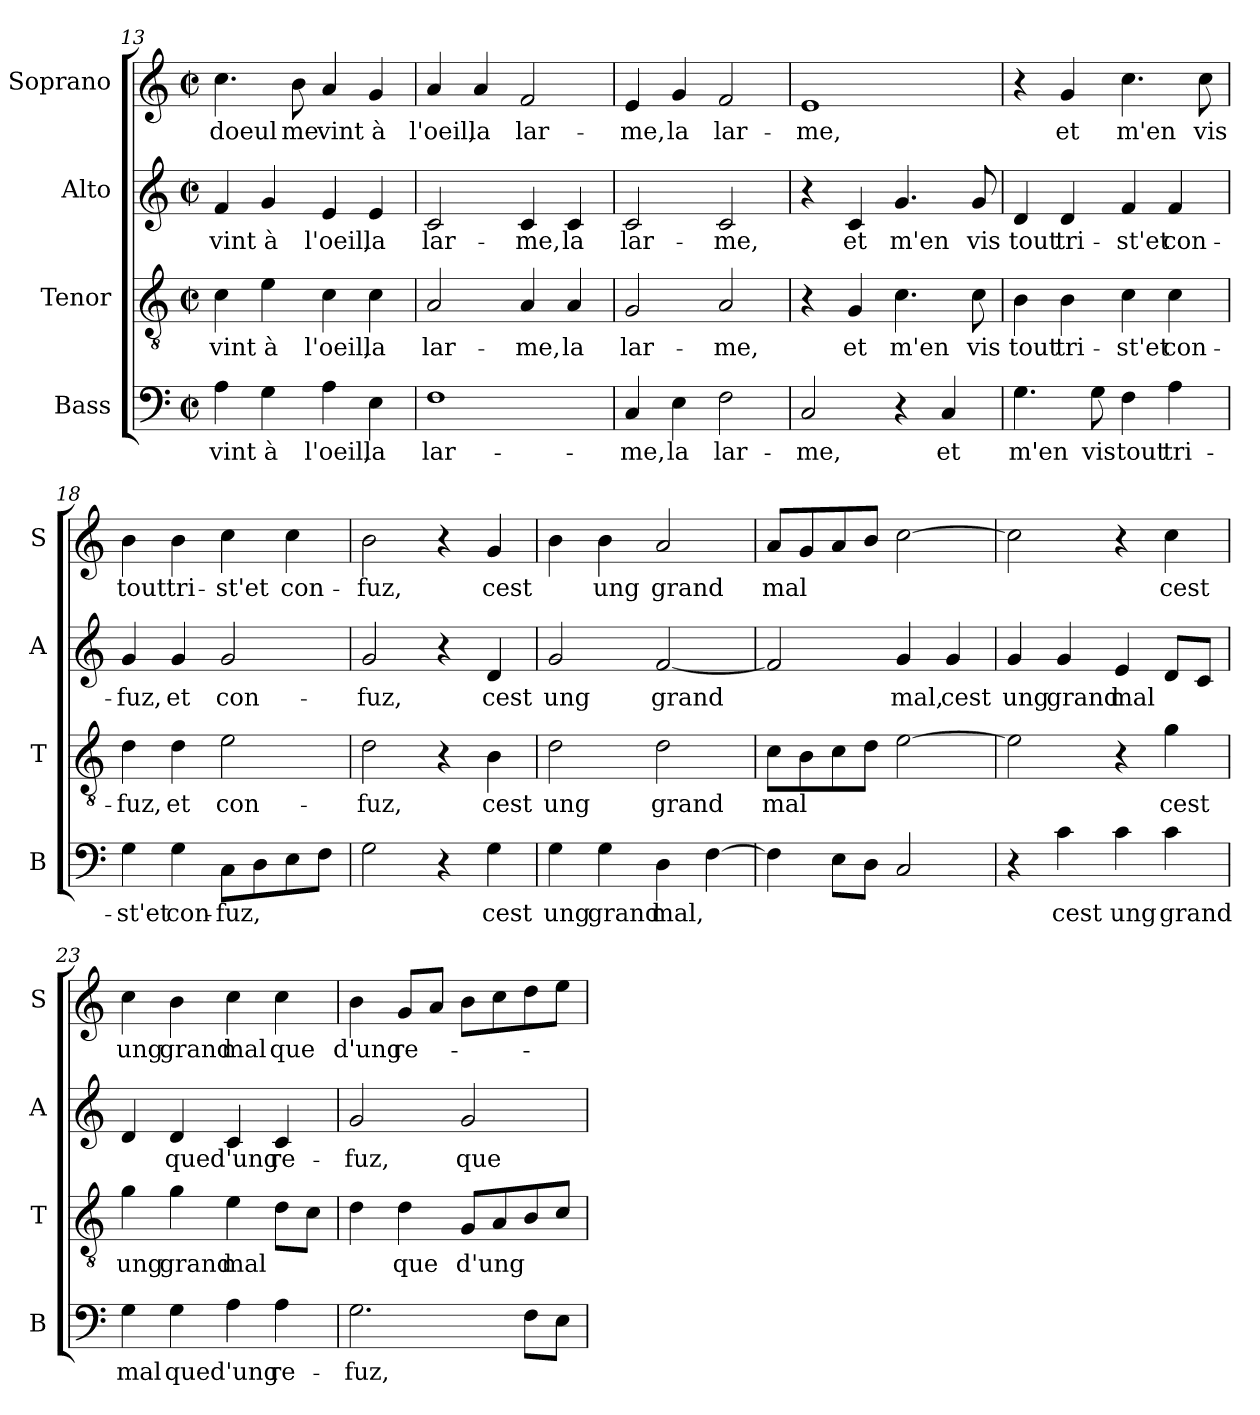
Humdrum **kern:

**kern	**text	**kern	**text	**kern	**text	**kern	**text
*part4	*part4	*part3	*part3	*part2	*part2	*part1	*part1
*staff4	*staff4	*staff3	*staff3	*staff2	*staff2	*staff1	*staff1
*I"Bass	*	*I"Tenor	*	*I"Alto	*	*I"Soprano	*
*I'B	*	*I'T	*	*I'A	*	*I'S	*
*clefF4	*	*clefGv2	*	*clefG2	*	*clefG2	*
*k[]	*	*k[]	*	*k[]	*	*k[]	*
*C:	*	*C:	*	*C:	*	*C:	*
*M2/2	*	*M2/2	*	*M2/2	*	*M2/2	*
*met(c|)	*	*met(c|)	*	*met(c|)	*	*met(c|)	*
=13	=13	=13	=13	=13	=13	=13	=13
!	!LO:LY:b	!	!LO:LY:b	!	!LO:LY:b	!	!LO:LY:b
4A\	vint	4c\	vint	4f/	vint	4.cc\	doeul
!	!LO:LY:b	!	!LO:LY:b	!	!LO:LY:b	!	!
4G\	à	4e\	à	4g/	à	.	.
!	!	!	!	!	!	!	!LO:LY:b
.	.	.	.	.	.	8b\	me
!	!LO:LY:b	!	!LO:LY:b	!	!LO:LY:b	!	!LO:LY:b
4A\	l'oeil,	4c\	l'oeil,	4e/	l'oeil,	4a/	vint
!	!LO:LY:b	!	!LO:LY:b	!	!LO:LY:b	!	!LO:LY:b
4E\	la	4c\	la	4e/	la	4g/	à
=14	=14	=14	=14	=14	=14	=14	=14
!	!LO:LY:b	!	!LO:LY:b	!	!LO:LY:b	!	!LO:LY:b
1F	lar-	2A/	lar-	2c/	lar-	4a/	l'oeil,
!	!	!	!	!	!	!	!LO:LY:b
.	.	.	.	.	.	4a/	la
!	!	!	!LO:LY:b	!	!LO:LY:b	!	!LO:LY:b
.	.	4A/	-me,	4c/	-me,	2f/	lar-
!	!	!	!LO:LY:b	!	!LO:LY:b	!	!
.	.	4A/	la	4c/	la	.	.
=15	=15	=15	=15	=15	=15	=15	=15
!	!LO:LY:b	!	!LO:LY:b	!	!LO:LY:b	!	!LO:LY:b
4C/	-me,	2G/	lar-	2c/	lar-	4e/	-me,
!	!LO:LY:b	!	!	!	!	!	!LO:LY:b
4E\	la	.	.	.	.	4g/	la
!	!LO:LY:b	!	!LO:LY:b	!	!LO:LY:b	!	!LO:LY:b
2F\	lar-	2A/	-me,	2c/	-me,	2f/	lar-
=16	=16	=16	=16	=16	=16	=16	=16
!	!LO:LY:b	!	!	!	!	!	!LO:LY:b
2C/	-me,	4r	.	4r	.	1e	-me,
!	!	!	!LO:LY:b	!	!LO:LY:b	!	!
.	.	4G/	et	4c/	et	.	.
!	!	!	!LO:LY:b	!	!LO:LY:b	!	!
4r	.	4.c\	m'en	4.g/	m'en	.	.
!	!LO:LY:b	!	!	!	!	!	!
4C/	et	.	.	.	.	.	.
!	!	!	!LO:LY:b	!	!LO:LY:b	!	!
.	.	8c\	vis	8g/	vis	.	.
!!LO:LB:g=z
=17	=17	=17	=17	=17	=17	=17	=17
!	!LO:LY:b	!	!LO:LY:b	!	!LO:LY:b	!	!
4.G\	m'en	4B\	tout	4d/	tout	4r	.
!	!	!	!LO:LY:b	!	!LO:LY:b	!	!LO:LY:b
.	.	4B\	tri-	4d/	tri-	4g/	et
!	!LO:LY:b	!	!	!	!	!	!
8G\	vis	.	.	.	.	.	.
!	!LO:LY:b	!	!LO:LY:b	!	!LO:LY:b	!	!LO:LY:b
4F\	tout	4c\	-st'et	4f/	-st'et	4.cc\	m'en
!	!LO:LY:b	!	!LO:LY:b	!	!LO:LY:b	!	!
4A\	tri-	4c\	con-	4f/	con-	.	.
!	!	!	!	!	!	!	!LO:LY:b
.	.	.	.	.	.	8cc\	vis
=18	=18	=18	=18	=18	=18	=18	=18
!	!LO:LY:b	!	!LO:LY:b	!	!LO:LY:b	!	!LO:LY:b
4G\	-st'et	4d\	-fuz,	4g/	-fuz,	4b\	tout
!	!LO:LY:b	!	!LO:LY:b	!	!LO:LY:b	!	!LO:LY:b
4G\	con-	4d\	et	4g/	et	4b\	tri-
!	!LO:LY:b	!	!LO:LY:b	!	!LO:LY:b	!	!LO:LY:b
8C\L	-fuz,	2e\	con-	2g/	con-	4cc\	-st'et
8D\	.	.	.	.	.	.	.
!	!	!	!	!	!	!	!LO:LY:b
8E\	.	.	.	.	.	4cc\	con-
8F\J	.	.	.	.	.	.	.
=19	=19	=19	=19	=19	=19	=19	=19
!	!	!	!LO:LY:b	!	!LO:LY:b	!	!LO:LY:b
2G\	.	2d\	-fuz,	2g/	-fuz,	2b\	-fuz,
4r	.	4r	.	4r	.	4r	.
!	!LO:LY:b	!	!LO:LY:b	!	!LO:LY:b	!	!LO:LY:b
4G\	cest	4B\	cest	4d/	cest	4g/	cest
=20	=20	=20	=20	=20	=20	=20	=20
!	!LO:LY:b	!	!LO:LY:b	!	!LO:LY:b	!	!
4G\	ung	2d\	ung	2g/	ung	4b\	.
!	!LO:LY:b	!	!	!	!	!	!LO:LY:b
4G\	grand	.	.	.	.	4b\	ung
!	!LO:LY:b	!	!LO:LY:b	!	!LO:LY:b	!	!LO:LY:b
4D\	mal,	2d\	grand	[2f/	grand	2a/	grand
[4F\	.	.	.	.	.	.	.
=21	=21	=21	=21	=21	=21	=21	=21
!	!	!	!LO:LY:b	!	!	!	!LO:LY:b
4F\]	.	8c\L	mal	2f/]	.	8a/L	mal
.	.	8B\	.	.	.	8g/	.
8E\L	.	8c\	.	.	.	8a/	.
8D\J	.	8d\J	.	.	.	8b/J	.
!	!	!	!	!	!LO:LY:b	!	!
2C/	.	[2e\	.	4g/	mal,	[2cc\	.
!	!	!	!	!	!LO:LY:b	!	!
.	.	.	.	4g/	cest	.	.
!!LO:LB:g=z
=22	=22	=22	=22	=22	=22	=22	=22
!	!	!	!	!	!LO:LY:b	!	!
4r	.	2e\]	.	4g/	ung	2cc\]	.
!	!LO:LY:b	!	!	!	!LO:LY:b	!	!
4c\	cest	.	.	4g/	grand	.	.
!	!LO:LY:b	!	!	!	!LO:LY:b	!	!
4c\	ung	4r	.	4e/	mal	4r	.
!	!LO:LY:b	!	!LO:LY:b	!	!	!	!LO:LY:b
4c\	grand	4g\	cest	8d/L	.	4cc\	cest
.	.	.	.	8c/J	.	.	.
=23	=23	=23	=23	=23	=23	=23	=23
!	!LO:LY:b	!	!LO:LY:b	!	!	!	!LO:LY:b
4G\	mal	4g\	ung	4d/	.	4cc\	ung
!	!LO:LY:b	!	!LO:LY:b	!	!LO:LY:b	!	!LO:LY:b
4G\	que	4g\	grand	4d/	que	4b\	grand
!	!LO:LY:b	!	!LO:LY:b	!	!LO:LY:b	!	!LO:LY:b
4A\	d'ung	4e\	mal	4c/	d'ung	4cc\	mal
!	!LO:LY:b	!	!	!	!LO:LY:b	!	!LO:LY:b
4A\	re-	8d\L	.	4c/	re-	4cc\	que
.	.	8c\J	.	.	.	.	.
=24	=24	=24	=24	=24	=24	=24	=24
!	!LO:LY:b	!	!	!	!LO:LY:b	!	!LO:LY:b
2.G\	-fuz,	4d\	.	2g/	-fuz,	4b\	d'ung
!	!	!	!LO:LY:b	!	!	!	!LO:LY:b
.	.	4d\	que	.	.	8g/L	re-
.	.	.	.	.	.	8a/J	.
!	!	!	!LO:LY:b	!	!LO:LY:b	!	!
.	.	8G/L	d'ung	2g/	que	8b\L	.
.	.	8A/	.	.	.	8cc\	.
8F\L	.	8B/	.	.	.	8dd\	.
8E\J	.	8c/J	.	.	.	8ee\J	.
=	=	=	=	=	=	=	=
*-	*-	*-	*-	*-	*-	*-	*-
